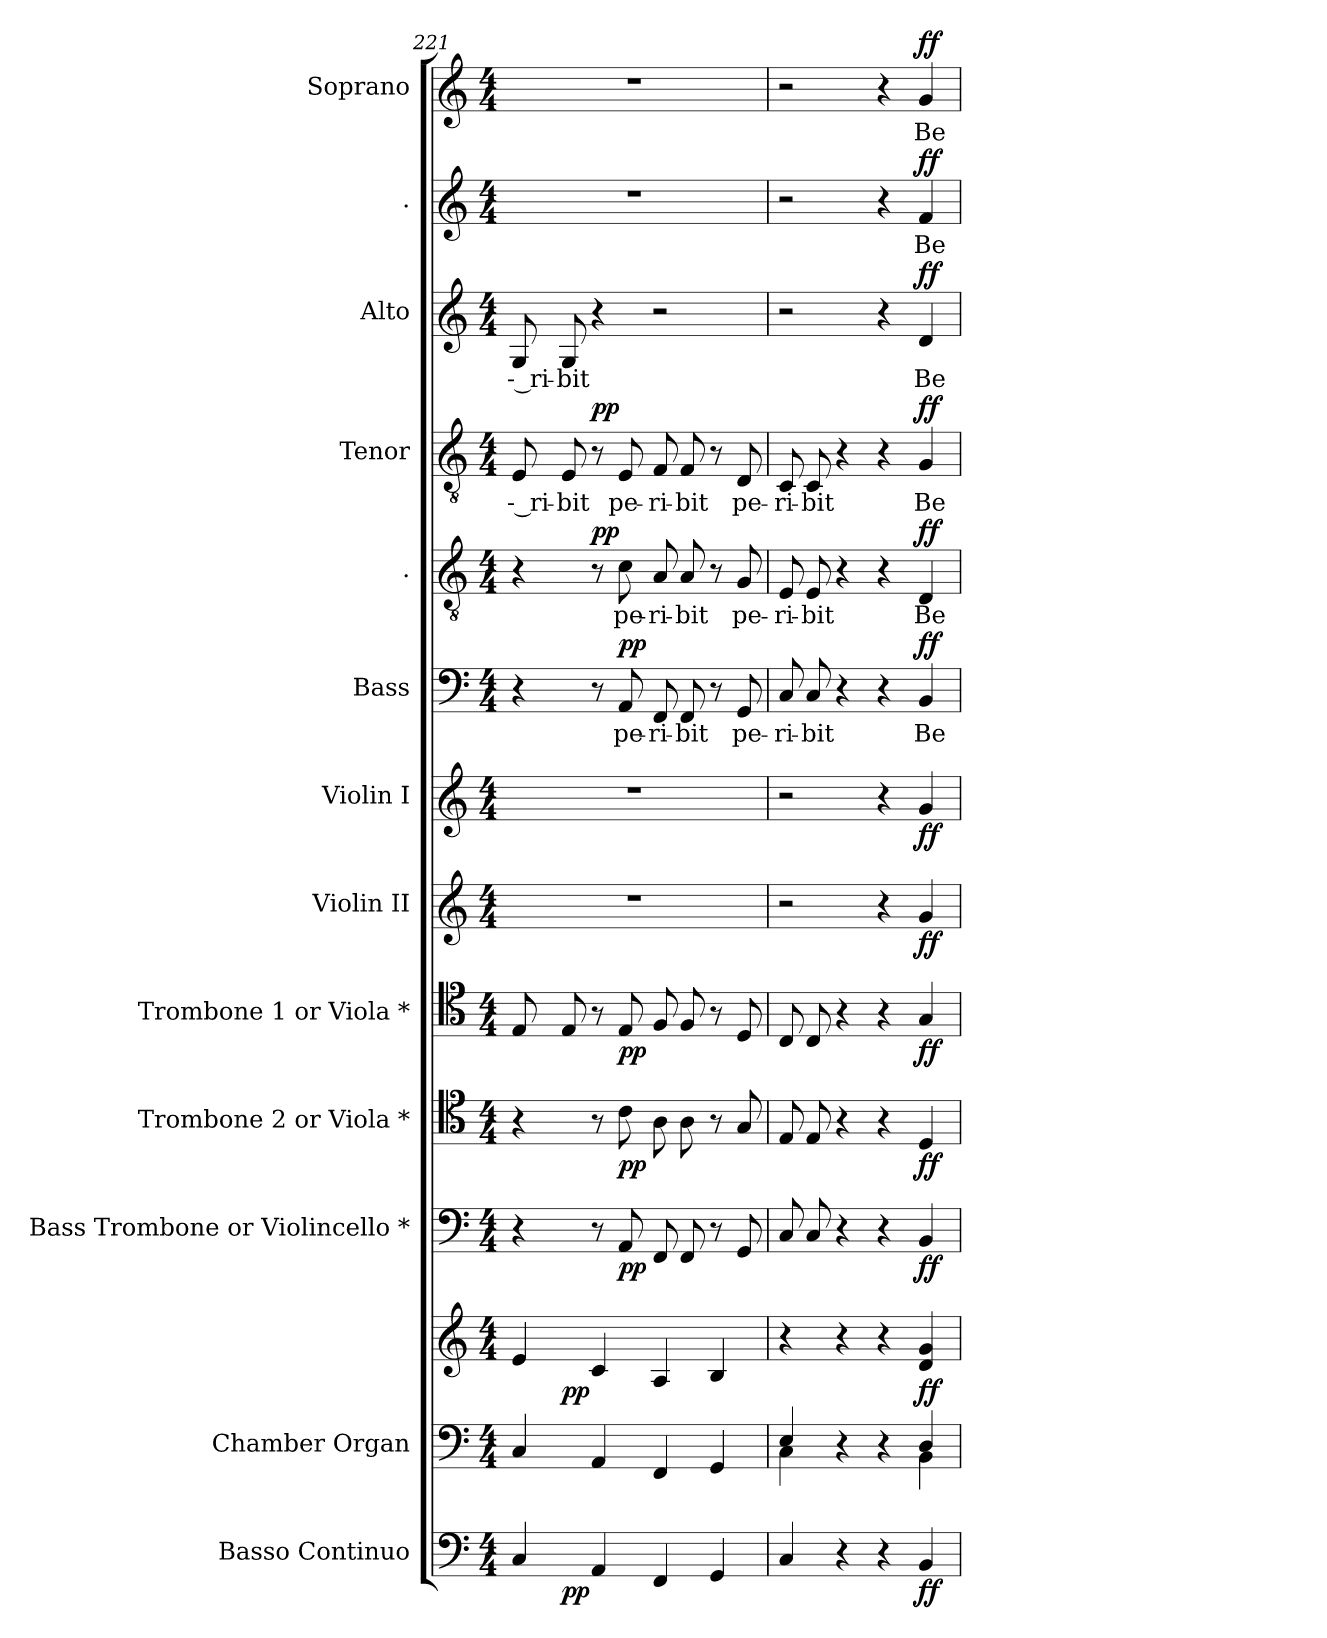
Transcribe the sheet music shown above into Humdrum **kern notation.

**kern	**dynam	**kern	**kern	**dynam	**kern	**dynam	**kern	**dynam	**kern	**dynam	**kern	**dynam	**kern	**dynam	**kern	**text	**dynam	**kern	**text	**dynam	**kern	**text	**dynam	**kern	**text	**dynam	**kern	**text	**dynam	**kern	**text	**dynam
*part13	*part13	*part12	*part12	*part12	*part11	*part11	*part10	*part10	*part9	*part9	*part8	*part8	*part7	*part7	*part6	*part6	*part6	*part5	*part5	*part5	*part4	*part4	*part4	*part3	*part3	*part3	*part2	*part2	*part2	*part1	*part1	*part1
*staff14	*staff14	*staff13	*staff12	*staff12/13	*staff11	*staff11	*staff10	*staff10	*staff9	*staff9	*staff8	*staff8	*staff7	*staff7	*staff6	*staff6	*staff6	*staff5	*staff5	*staff5	*staff4	*staff4	*staff4	*staff3	*staff3	*staff3	*staff2	*staff2	*staff2	*staff1	*staff1	*staff1
*I"Basso  Continuo	*	*I"Chamber  Organ	*	*	*I"Bass Trombone or Violincello *	*	*I"Trombone 2 or Viola *	*	*I"Trombone 1 or Viola *	*	*I"Violin II	*	*I"Violin I	*	*I"Bass	*	*	*I".	*	*	*I"Tenor	*	*	*I"Alto	*	*	*I".	*	*	*I"Soprano	*	*
*I'B Cont	*	*I'Org.	*	*	*I'B. Tbn.	*	*I'Tbn 2	*	*I'Tbn 1	*	*I'Vln. II	*	*I'Vln. I	*	*I'B.	*	*	*	*	*	*I'T,	*	*	*I'A.	*	*	*	*	*	*I'S.	*	*
!!LO:PB:g=z
*clefF4	*	*clefF4	*clefG2	*	*clefF4	*	*clefC4	*	*clefC4	*	*clefG2	*	*clefG2	*	*clefF4	*	*	*clefGv2	*	*	*clefGv2	*	*	*clefG2	*	*	*clefG2	*	*	*clefG2	*	*
*ITrd7c12	*	*	*	*	*	*	*	*	*	*	*	*	*	*	*	*	*	*ITrd7c12	*	*	*ITrd7c12	*	*	*	*	*	*	*	*	*	*	*
*k[]	*	*k[]	*k[]	*	*k[]	*	*k[]	*	*k[]	*	*k[]	*	*k[]	*	*k[]	*	*	*k[]	*	*	*k[]	*	*	*k[]	*	*	*k[]	*	*	*k[]	*	*
*C:	*	*C:	*C:	*	*C:	*	*C:	*	*C:	*	*C:	*	*C:	*	*C:	*	*	*C:	*	*	*C:	*	*	*C:	*	*	*C:	*	*	*C:	*	*
*M4/4	*	*M4/4	*M4/4	*	*M4/4	*	*M4/4	*	*M4/4	*	*M4/4	*	*M4/4	*	*M4/4	*	*	*M4/4	*	*	*M4/4	*	*	*M4/4	*	*	*M4/4	*	*	*M4/4	*	*
=221	=221	=221	=221	=221	=221	=221	=221	=221	=221	=221	=221	=221	=221	=221	=221	=221	=221	=221	=221	=221	=221	=221	=221	=221	=221	=221	=221	=221	=221	=221	=221	=221
!	!	!	!	!	!	!	!	!	!	!	!	!	!	!	!	!	!	!	!	!	!	!LO:LY:b:color=#000000	!	!	!	!	!	!	!	!	!	!
!	!	!	!	!	!	!	!	!	!	!	!	!	!	!	!	!	!	!	!	!	!	!	!	!	!LO:LY:b:color=#000000	!	!	!	!	!	!	!
*^	*	*^	*	*	*	*	*	*	*	*	*	*	*	*	*	*	*	*	*	*	*	*	*	*	*	*	*	*	*	*	*	*
4CCi/	8ryy	.	4Ci/	8ryy	4ei/	.	4r	.	4r	.	8Ei/	.	1r	.	1r	.	4r	.	.	4r	.	.	8EEi/	-- ri-	.	8Gi/	-- ri-	.	1r	.	.	1r	.	.
!	!	!	!	!	!	!	!	!	!	!	!	!	!	!	!	!	!	!	!	!	!	!	!	!LO:LY:b:color=#000000	!	!	!	!	!	!	!	!	!	!
!	!	!	!	!	!	!	!	!	!	!	!	!	!	!	!	!	!	!	!	!	!	!	!	!	!	!	!LO:LY:b:color=#000000	!	!	!	!	!	!	!
.	2..ryy	pp	.	2..ryy	.	pp	.	.	.	.	8Ei/	.	.	.	.	.	.	.	.	.	.	.	8EEi/	-bit	.	8Gi/	-bit	.	.	.	.	.	.	.
4AAAi/	.	.	4AAi/	.	4ci/	.	8r	.	8r	.	8r	.	.	.	.	.	8r	.	.	8r	.	pp	8r	.	pp	4r	.	.	.	.	.	.	.	.
!	!	!	!	!	!	!	!	!	!	!	!	!	!	!	!	!	!	!LO:LY:b:color=#000000	!	!	!	!	!	!	!	!	!	!	!	!	!	!	!	!
!	!	!	!	!	!	!	!	!	!	!	!	!	!	!	!	!	!	!	!	!	!LO:LY:b:color=#000000	!	!	!	!	!	!	!	!	!	!	!	!	!
!	!	!	!	!	!	!	!	!	!	!	!	!	!	!	!	!	!	!	!	!	!	!	!	!LO:LY:b:color=#000000	!	!	!	!	!	!	!	!	!	!
.	.	.	.	.	.	.	8AAi/	pp	8ci\	pp	8Ei/	pp	.	.	.	.	8AAi/	pe-	pp	8Ci\	pe-	.	8EEi/	pe-	.	.	.	.	.	.	.	.	.	.
!	!	!	!	!	!	!	!	!	!	!	!	!	!	!	!	!	!	!LO:LY:b:color=#000000	!	!	!	!	!	!	!	!	!	!	!	!	!	!	!	!
!	!	!	!	!	!	!	!	!	!	!	!	!	!	!	!	!	!	!	!	!	!LO:LY:b:color=#000000	!	!	!	!	!	!	!	!	!	!	!	!	!
!	!	!	!	!	!	!	!	!	!	!	!	!	!	!	!	!	!	!	!	!	!	!	!	!LO:LY:b:color=#000000	!	!	!	!	!	!	!	!	!	!
4FFFi/	.	.	4FFi/	.	4Ai/	.	8FFi/	.	8Ai\	.	8Fi/	.	.	.	.	.	8FFi/	-ri-	.	8AAi/	-ri-	.	8FFi/	-ri-	.	2r	.	.	.	.	.	.	.	.
!	!	!	!	!	!	!	!	!	!	!	!	!	!	!	!	!	!	!LO:LY:b:color=#000000	!	!	!	!	!	!	!	!	!	!	!	!	!	!	!	!
!	!	!	!	!	!	!	!	!	!	!	!	!	!	!	!	!	!	!	!	!	!LO:LY:b:color=#000000	!	!	!	!	!	!	!	!	!	!	!	!	!
!	!	!	!	!	!	!	!	!	!	!	!	!	!	!	!	!	!	!	!	!	!	!	!	!LO:LY:b:color=#000000	!	!	!	!	!	!	!	!	!	!
.	.	.	.	.	.	.	8FFi/	.	8Ai\	.	8Fi/	.	.	.	.	.	8FFi/	-bit	.	8AAi/	-bit	.	8FFi/	-bit	.	.	.	.	.	.	.	.	.	.
4GGGi/	.	.	4GGi/	.	4Bi/	.	8r	.	8r	.	8r	.	.	.	.	.	8r	.	.	8r	.	.	8r	.	.	.	.	.	.	.	.	.	.	.
!	!	!	!	!	!	!	!	!	!	!	!	!	!	!	!	!	!	!LO:LY:b:color=#000000	!	!	!	!	!	!	!	!	!	!	!	!	!	!	!	!
!	!	!	!	!	!	!	!	!	!	!	!	!	!	!	!	!	!	!	!	!	!LO:LY:b:color=#000000	!	!	!	!	!	!	!	!	!	!	!	!	!
!	!	!	!	!	!	!	!	!	!	!	!	!	!	!	!	!	!	!	!	!	!	!	!	!LO:LY:b:color=#000000	!	!	!	!	!	!	!	!	!	!
.	.	.	.	.	.	.	8GGi/	.	8Gi/	.	8Di/	.	.	.	.	.	8GGi/	pe-	.	8GGi/	pe-	.	8DDi/	pe-	.	.	.	.	.	.	.	.	.	.
*v	*v	*	*	*	*	*	*	*	*	*	*	*	*	*	*	*	*	*	*	*	*	*	*	*	*	*	*	*	*	*	*	*	*	*
=222	=222	=222	=222	=222	=222	=222	=222	=222	=222	=222	=222	=222	=222	=222	=222	=222	=222	=222	=222	=222	=222	=222	=222	=222	=222	=222	=222	=222	=222	=222	=222	=222	=222
*^	*	*	*	*	*	*	*	*	*	*	*	*	*	*	*	*	*	*	*	*	*	*	*	*	*	*	*	*	*	*	*	*	*
!	!	!	!	!	!	!	!	!	!	!	!	!	!	!	!	!	!	!LO:LY:b:color=#000000	!	!	!	!	!	!	!	!	!	!	!	!	!	!	!	!
*v	*v	*	*	*	*	*	*	*	*	*	*	*	*	*	*	*	*	*	*	*	*	*	*	*	*	*	*	*	*	*	*	*	*	*
*^	*	*	*	*	*	*	*	*	*	*	*	*	*	*	*	*	*	*	*	*	*	*	*	*	*	*	*	*	*	*	*	*	*
!	!	!	!	!	!	!	!	!	!	!	!	!	!	!	!	!	!	!	!	!	!LO:LY:b:color=#000000	!	!	!	!	!	!	!	!	!	!	!	!	!
*v	*v	*	*	*	*	*	*	*	*	*	*	*	*	*	*	*	*	*	*	*	*	*	*	*	*	*	*	*	*	*	*	*	*	*
*^	*	*	*	*	*	*	*	*	*	*	*	*	*	*	*	*	*	*	*	*	*	*	*	*	*	*	*	*	*	*	*	*	*
!	!	!	!	!	!	!	!	!	!	!	!	!	!	!	!	!	!	!	!	!	!	!	!	!LO:LY:b:color=#000000	!	!	!	!	!	!	!	!	!	!
*v	*v	*	*	*	*	*	*	*	*	*	*	*	*	*	*	*	*	*	*	*	*	*	*	*	*	*	*	*	*	*	*	*	*	*
4CCi/	.	4Ei/	4Ci\	4r	.	8Ci/	.	8Ei/	.	8Ci/	.	2r	.	2r	.	8Ci/	-ri-	.	8EEi/	-ri-	.	8CCi/	-ri-	.	2r	.	.	2r	.	.	2r	.	.
!	!	!	!	!	!	!	!	!	!	!	!	!	!	!	!	!	!LO:LY:b:color=#000000	!	!	!	!	!	!	!	!	!	!	!	!	!	!	!	!
!	!	!	!	!	!	!	!	!	!	!	!	!	!	!	!	!	!	!	!	!LO:LY:b:color=#000000	!	!	!	!	!	!	!	!	!	!	!	!	!
!	!	!	!	!	!	!	!	!	!	!	!	!	!	!	!	!	!	!	!	!	!	!	!LO:LY:b:color=#000000	!	!	!	!	!	!	!	!	!	!
.	.	.	.	.	.	8Ci/	.	8Ei/	.	8Ci/	.	.	.	.	.	8Ci/	-bit	.	8EEi/	-bit	.	8CCi/	-bit	.	.	.	.	.	.	.	.	.	.
4r	.	4r	4ryy	4r	.	4r	.	4r	.	4r	.	.	.	.	.	4r	.	.	4r	.	.	4r	.	.	.	.	.	.	.	.	.	.	.
4r	.	4r	4ryy	4r	.	4r	.	4r	.	4r	.	4r	.	4r	.	4r	.	.	4r	.	.	4r	.	.	4r	.	.	4r	.	.	4r	.	.
!	!	!	!	!	!	!	!	!	!	!	!	!	!	!	!	!	!LO:LY:b:color=#000000	!	!	!	!	!	!	!	!	!	!	!	!	!	!	!	!
!	!	!	!	!	!	!	!	!	!	!	!	!	!	!	!	!	!	!	!	!LO:LY:b:color=#000000	!	!	!	!	!	!	!	!	!	!	!	!	!
!	!	!	!	!	!	!	!	!	!	!	!	!	!	!	!	!	!	!	!	!	!	!	!LO:LY:b:color=#000000	!	!	!	!	!	!	!	!	!	!
!	!	!	!	!	!	!	!	!	!	!	!	!	!	!	!	!	!	!	!	!	!	!	!	!	!	!LO:LY:b:color=#000000	!	!	!	!	!	!	!
!	!	!	!	!	!	!	!	!	!	!	!	!	!	!	!	!	!	!	!	!	!	!	!	!	!	!	!	!	!LO:LY:b:color=#000000	!	!	!	!
!	!	!	!	!	!	!	!	!	!	!	!	!	!	!	!	!	!	!	!	!	!	!	!	!	!	!	!	!	!	!	!	!LO:LY:b:color=#000000	!
4BBBi/	ff	4Di/	4BBi\	4di/ 4gi	ff	4BBi/	ff	4Di/	ff	4Gi/	ff	4gi/	ff	4gi/	ff	4BBi/	Be-	ff	4DDi/	Be-	ff	4GGi/	Be-	ff	4di/	Be-	ff	4fi/	Be-	ff	4gi/	Be-	ff
*	*	*v	*v	*	*	*	*	*	*	*	*	*	*	*	*	*	*	*	*	*	*	*	*	*	*	*	*	*	*	*	*	*	*
=	=	=	=	=	=	=	=	=	=	=	=	=	=	=	=	=	=	=	=	=	=	=	=	=	=	=	=	=	=	=	=	=
*-	*-	*-	*-	*-	*-	*-	*-	*-	*-	*-	*-	*-	*-	*-	*-	*-	*-	*-	*-	*-	*-	*-	*-	*-	*-	*-	*-	*-	*-	*-	*-	*-
